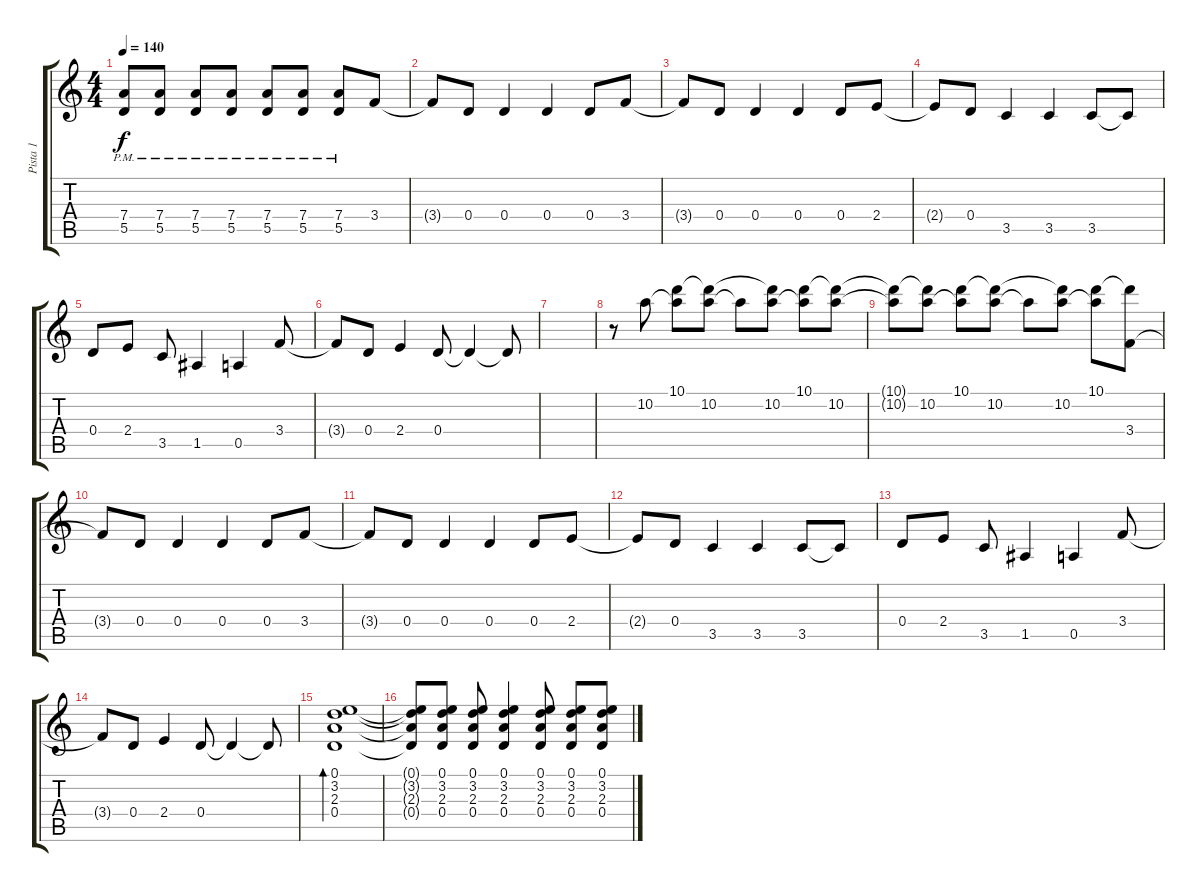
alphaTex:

\track ("Pista 1" "Pista 1") {instrument overdrivenguitar}
\staff {score tabs}
\tuning (E4 B3 G3 D3 A2 E2) {hide}
\ts (4 4)
\tempo 140
\clef g2
\ks c
(7.4{pm} 5.5{pm}).8{dy f} (7.4{pm} 5.5{pm}).8 (7.4{pm} 5.5{pm}).8 (7.4{pm} 5.5{pm}).8 (7.4{pm} 5.5{pm}).8 (7.4{pm} 5.5{pm}).8 (7.4{pm} 5.5{pm}).8 3.4.8 |
3.4{t}.8 0.4.8 0.4.4 0.4.4 0.4.8 3.4.8 |
3.4{t}.8 0.4.8 0.4.4 0.4.4 0.4.8 2.4.8 |
2.4{t}.8 0.4.8 3.5.4 3.5.4 3.5.8 3.5{t}.8 |
0.4.8 2.4.8 3.5.8 1.5.4 0.5.4 3.4.8 |
3.4{t}.8 0.4.8 2.4.4 0.4.8 0.4{t}.4 0.4{t}.8 |
|
r.8 10.2.8 (10.1 10.2{t}).8 (10.1{t} 10.2).8 10.2{t}.8 (10.1{t} 10.2).8 (10.1 10.2{t}).8 (10.1{t} 10.2).8 |
(10.1{t} 10.2{t}).8 (10.1{t} 10.2).8 (10.1 10.2{t}).8 (10.1{t} 10.2).8 10.2{t}.8 (10.1{t} 10.2).8 (10.1 10.2{t}).8 (10.1{t} 3.4).8 |
3.4{t}.8 0.4.8 0.4.4 0.4.4 0.4.8 3.4.8 |
3.4{t}.8 0.4.8 0.4.4 0.4.4 0.4.8 2.4.8 |
2.4{t}.8 0.4.8 3.5.4 3.5.4 3.5.8 3.5{t}.8 |
0.4.8 2.4.8 3.5.8 1.5.4 0.5.4 3.4.8 |
3.4{t}.8 0.4.8 2.4.4 0.4.8 0.4{t}.4 0.4{t}.8 |
(0.1 3.2 2.3 0.4).1{bd 480} |
(0.1{t} 3.2{t} 2.3{t} 0.4{t}).8 (0.1 3.2 2.3 0.4).8 (0.1 3.2 2.3 0.4).8 (0.1 3.2 2.3 0.4).4 (0.1 3.2 2.3 0.4).8 (0.1 3.2 2.3 0.4).8 (0.1 3.2 2.3 0.4).8
